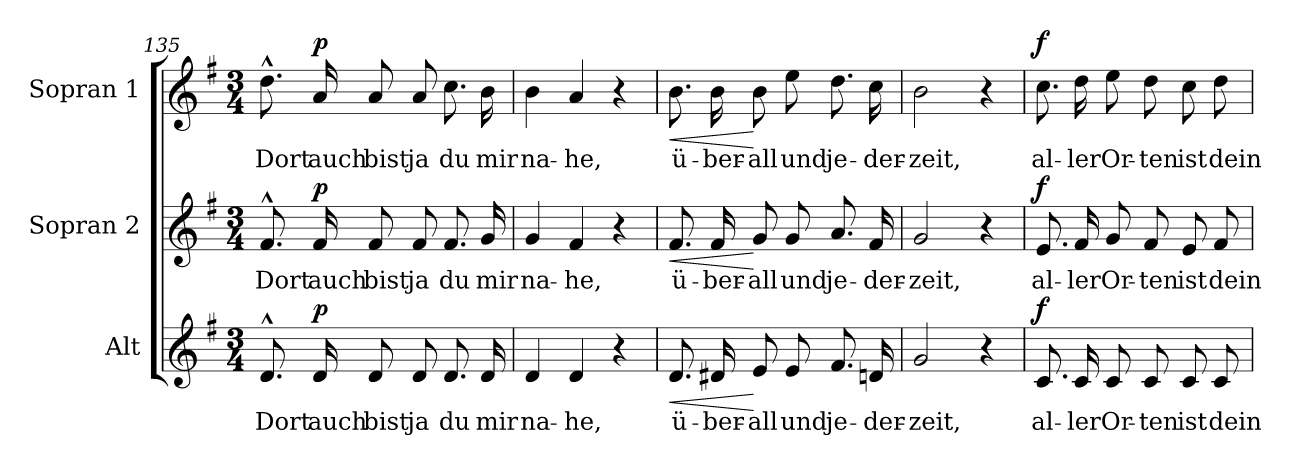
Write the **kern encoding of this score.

**kern	**text	**dynam	**kern	**text	**dynam	**kern	**text	**dynam
*part3	*part3	*part3	*part2	*part2	*part2	*part1	*part1	*part1
*staff3	*staff3	*staff3	*staff2	*staff2	*staff2	*staff1	*staff1	*staff1
*I"Alt	*	*	*I"Sopran 2	*	*	*I"Sopran 1	*	*
!!LO:LB:g=z
*clefG2	*	*	*clefG2	*	*	*clefG2	*	*
*k[f#]	*	*	*k[f#]	*	*	*k[f#]	*	*
*G:	*	*	*G:	*	*	*G:	*	*
*M3/4	*	*	*M3/4	*	*	*M3/4	*	*
=135	=135	=135	=135	=135	=135	=135	=135	=135
!	!LO:LY:b	!	!	!LO:LY:b	!	!	!LO:LY:b	!
8.d^^>/	Dort	.	8.f#^^>/	Dort	.	8.dd^^>\	Dort	.
!	!LO:LY:b	!LO:DY:a	!	!LO:LY:b	!LO:DY:a	!	!LO:LY:b	!LO:DY:a
16d/	auch	p	16f#/	auch	p	16a/	auch	p
!	!LO:LY:b	!	!	!LO:LY:b	!	!	!LO:LY:b	!
8d/	bist	.	8f#/	bist	.	8a/	bist	.
!	!LO:LY:b	!	!	!LO:LY:b	!	!	!LO:LY:b	!
8d/	ja	.	8f#/	ja	.	8a/	ja	.
!	!LO:LY:b	!	!	!LO:LY:b	!	!	!LO:LY:b	!
8.d/	du	.	8.f#/	du	.	8.cc\	du	.
!	!LO:LY:b	!	!	!LO:LY:b	!	!	!LO:LY:b	!
16d/	mir	.	16g/	mir	.	16b\	mir	.
=136	=136	=136	=136	=136	=136	=136	=136	=136
!	!LO:LY:b	!	!	!LO:LY:b	!	!	!LO:LY:b	!
4d/	na-	.	4g/	na-	.	4b\	na-	.
!	!LO:LY:b	!	!	!LO:LY:b	!	!	!LO:LY:b	!
4d/	-he,	.	4f#/	-he,	.	4a/	-he,	.
4r	.	.	4r	.	.	4r	.	.
=137	=137	=137	=137	=137	=137	=137	=137	=137
!	!LO:LY:b	!LO:HP:b	!	!LO:LY:b	!LO:HP:b	!	!LO:LY:b	!LO:HP:b
8.d/	ü-	<	8.f#/	ü-	<	8.b\	ü-	<
!	!LO:LY:b	!	!	!LO:LY:b	!	!	!LO:LY:b	!
16d#X/	-ber-	.	16f#/	-ber-	.	16b\	-ber-	.
!	!LO:LY:b	!	!	!LO:LY:b	!	!	!LO:LY:b	!
8e/	-all	[	8g/	-all	[	8b\	-all	[
!	!LO:LY:b	!	!	!LO:LY:b	!	!	!LO:LY:b	!
8e/	und	.	8g/	und	.	8ee\	und	.
!	!LO:LY:b	!	!	!LO:LY:b	!	!	!LO:LY:b	!
8.f#/	je-	.	8.a/	je-	.	8.dd\	je-	.
!	!LO:LY:b	!	!	!LO:LY:b	!	!	!LO:LY:b	!
16dn/	-der-	.	16f#/	-der-	.	16cc\	-der-	.
=138	=138	=138	=138	=138	=138	=138	=138	=138
!	!LO:LY:b	!	!	!LO:LY:b	!	!	!LO:LY:b	!
2g/	-zeit,	.	2g/	-zeit,	.	2b\	-zeit,	.
4r	.	.	4r	.	.	4r	.	.
=139	=139	=139	=139	=139	=139	=139	=139	=139
!	!LO:LY:b	!LO:DY:a	!	!LO:LY:b	!LO:DY:a	!	!LO:LY:b	!LO:DY:a
8.c/	al-	f	8.e/	al-	f	8.cc\	al-	f
!	!LO:LY:b	!	!	!LO:LY:b	!	!	!LO:LY:b	!
16c/	-ler	.	16f#/	-ler	.	16dd\	-ler	.
!	!LO:LY:b	!	!	!LO:LY:b	!	!	!LO:LY:b	!
8c/	Or-	.	8g/	Or-	.	8ee\	Or-	.
!	!LO:LY:b	!	!	!LO:LY:b	!	!	!LO:LY:b	!
8c/	-ten	.	8f#/	-ten	.	8dd\	-ten	.
!	!LO:LY:b	!	!	!LO:LY:b	!	!	!LO:LY:b	!
8c/	ist	.	8e/	ist	.	8cc\	ist	.
!	!LO:LY:b	!	!	!LO:LY:b	!	!	!LO:LY:b	!
8c/	dein	.	8f#/	dein	.	8dd\	dein	.
=	=	=	=	=	=	=	=	=
*-	*-	*-	*-	*-	*-	*-	*-	*-
